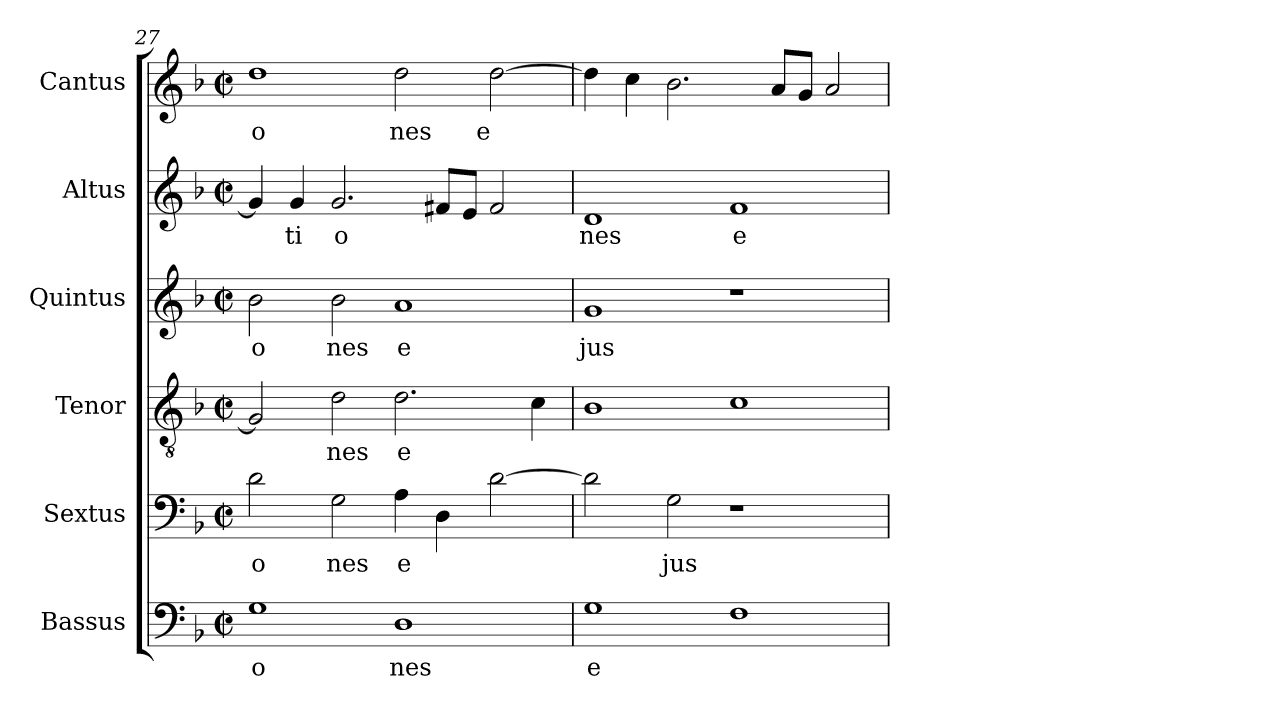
**kern	**text	**kern	**text	**kern	**text	**kern	**text	**kern	**text	**kern	**text
*part6	*part6	*part5	*part5	*part4	*part4	*part3	*part3	*part2	*part2	*part1	*part1
*staff6	*staff6	*staff5	*staff5	*staff4	*staff4	*staff3	*staff3	*staff2	*staff2	*staff1	*staff1
*I"Bassus	*	*I"Sextus	*	*I"Tenor	*	*I"Quintus	*	*I"Altus	*	*I"Cantus	*
*I'Bassus	*	*I'Sextus	*	*I'Tenor	*	*I'Quintus	*	*I'Altus	*	*I'Cantus	*
*clefF4	*	*clefF4	*	*clefGv2	*	*clefG2	*	*clefG2	*	*clefG2	*
*k[b-]	*	*k[b-]	*	*k[b-]	*	*k[b-]	*	*k[b-]	*	*k[b-]	*
*F:	*	*F:	*	*F:	*	*F:	*	*F:	*	*F:	*
*M2/2	*	*M2/2	*	*M2/2	*	*M2/2	*	*M2/2	*	*M2/2	*
*met(c|)	*	*met(c|)	*	*met(c|)	*	*met(c|)	*	*met(c|)	*	*met(c|)	*
=27	=27	=27	=27	=27	=27	=27	=27	=27	=27	=27	=27
!	!LO:LY:b:cj	!	!LO:LY:b:cj	!	!LO:LY:b:cj	!	!LO:LY:b:cj	!	!LO:LY:b:cj	!	!LO:LY:b:cj
1G	o	2d\	o	2G/]	.	2b-\	o	4g/]	.	1dd	o
!	!	!	!	!	!	!	!	!	!LO:LY:b:cj	!	!
.	.	.	.	.	.	.	.	4g/	ti	.	.
!	!	!	!LO:LY:b:cj	!	!LO:LY:b:cj	!	!LO:LY:b:cj	!	!LO:LY:b:cj	!	!
.	.	2G\	nes	2d\	nes	2b-\	nes	2.g/	o	.	.
!	!LO:LY:b:cj	!	!LO:LY:b:cj	!	!LO:LY:b:cj	!	!LO:LY:b:cj	!	!	!	!LO:LY:b:cj
1D	nes	4A\	e	2.d\	e	1a	e	.	.	2dd\	nes
!	!	!	!LO:LY:b:cj	!	!	!	!	!	!LO:LY:b:cj	!	!
.	.	4D\	.	.	.	.	.	8f#/L	.	.	.
!	!	!	!	!	!	!	!	!	!LO:LY:b:cj	!	!
.	.	.	.	.	.	.	.	8e/J	.	.	.
!	!	!	!LO:LY:b:cj	!	!	!	!	!	!LO:LY:b:cj	!	!LO:LY:b:cj
.	.	[>2d\	.	.	.	.	.	2f#/	.	[>2dd\	e
!	!	!	!	!	!LO:LY:b:cj	!	!	!	!	!	!
.	.	.	.	4c\	.	.	.	.	.	.	.
=28	=28	=28	=28	=28	=28	=28	=28	=28	=28	=28	=28
!	!LO:LY:b:cj	!	!LO:LY:b:cj	!	!LO:LY:b:cj	!	!LO:LY:b:cj	!	!LO:LY:b:cj	!	!LO:LY:b:cj
1G	e	2d\]	.	1B-	.	1g	jus	1d	nes	4dd\]	.
!	!	!	!	!	!	!	!	!	!	!	!LO:LY:b:cj
.	.	.	.	.	.	.	.	.	.	4cc\	.
!	!	!	!LO:LY:b:cj	!	!	!	!	!	!	!	!LO:LY:b:cj
.	.	2G\	jus	.	.	.	.	.	.	2.b-\	.
!	!LO:LY:b:cj	!	!	!	!LO:LY:b:cj	!	!	!	!LO:LY:b:cj	!	!
1F	.	1r	.	1c	.	1r	.	1f	e	.	.
!	!	!	!	!	!	!	!	!	!	!	!LO:LY:b:cj
.	.	.	.	.	.	.	.	.	.	8a/L	.
!	!	!	!	!	!	!	!	!	!	!	!LO:LY:b:cj
.	.	.	.	.	.	.	.	.	.	8g/J	.
!	!	!	!	!	!	!	!	!	!	!	!LO:LY:b:cj
.	.	.	.	.	.	.	.	.	.	2a/	.
=	=	=	=	=	=	=	=	=	=	=	=
*-	*-	*-	*-	*-	*-	*-	*-	*-	*-	*-	*-
